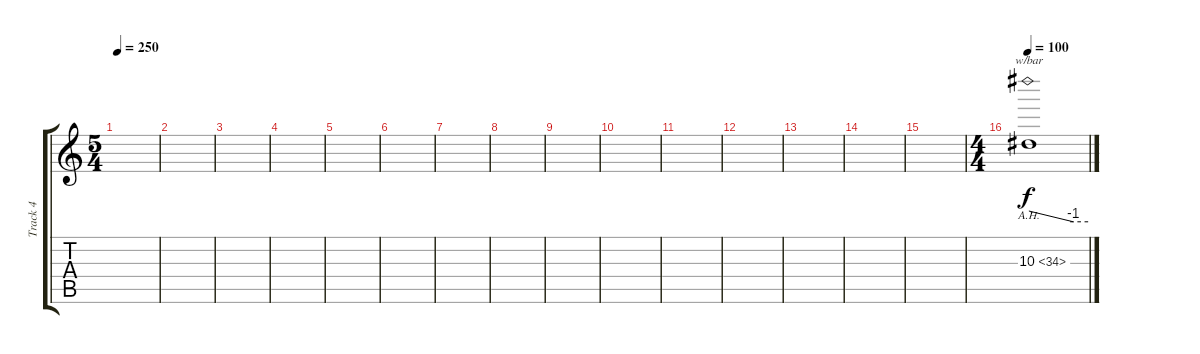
\track ("Track 4" "Track 4") {instrument distortionguitar}
\staff {score tabs}
\tuning (D4 A3 F3 C3 G2 D2) {hide}
\ts (5 4)
\tempo 250
\clef g2
\ks c
|
|
|
|
|
|
|
|
|
|
|
|
|
|
|
\ts (4 4)
\tempo 100
10.3{ah 24}.1{tbe (custom default 0 0 45 -4 60 -4)}
